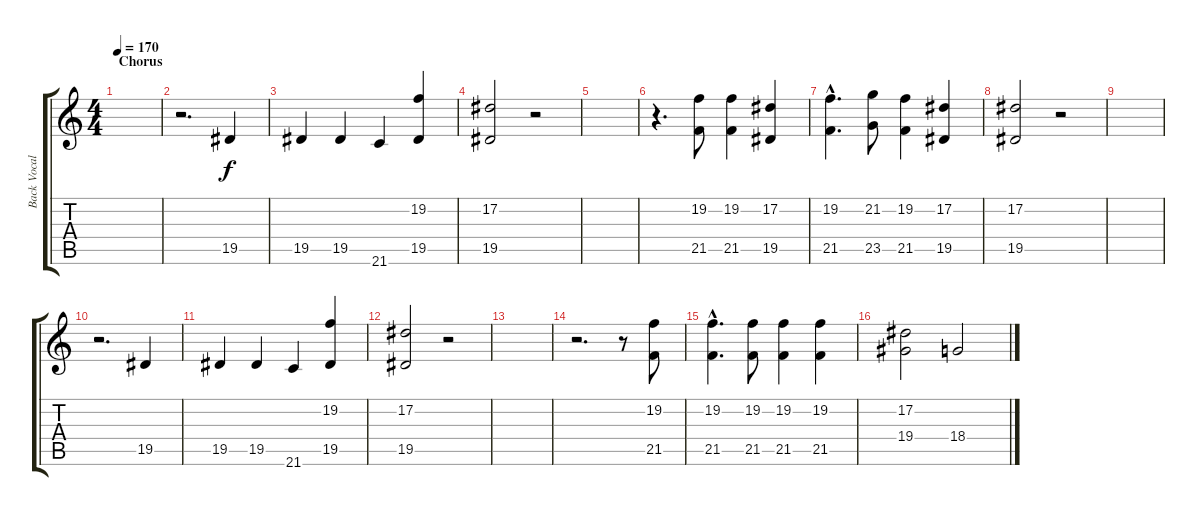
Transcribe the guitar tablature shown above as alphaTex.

\track ("Back Vocals" "Back Vocal") {instrument lead3calliope}
\staff {score tabs}
\tuning (Eb4 Bb3 Gb3 Db3 Ab2 Eb2) {hide}
\ts (4 4)
\section ("" "Chorus")
\tempo 170
\clef g2
\ks c
|
r.2{d} 19.5.4 |
19.5.4 19.5.4 21.6.4 (19.2 19.5).4 |
(17.2 19.5).2 r.2 |
|
r.4{d} (19.2 21.5).8 (19.2 21.5).4 (17.2 19.5).4 |
(19.2{hac} 21.5{hac}).4{d} (21.2 23.5).8 (19.2 21.5).4 (17.2 19.5).4 |
(17.2 19.5).2 r.2 |
|
r.2{d} 19.5.4 |
19.5.4 19.5.4 21.6.4 (19.2 19.5).4 |
(17.2 19.5).2 r.2 |
|
r.2{d} r.8 (19.2 21.5).8 |
(19.2{hac} 21.5{hac}).4{d} (19.2 21.5).8 (19.2 21.5).4 (19.2 21.5).4 |
(17.2 19.4).2 18.4.2
